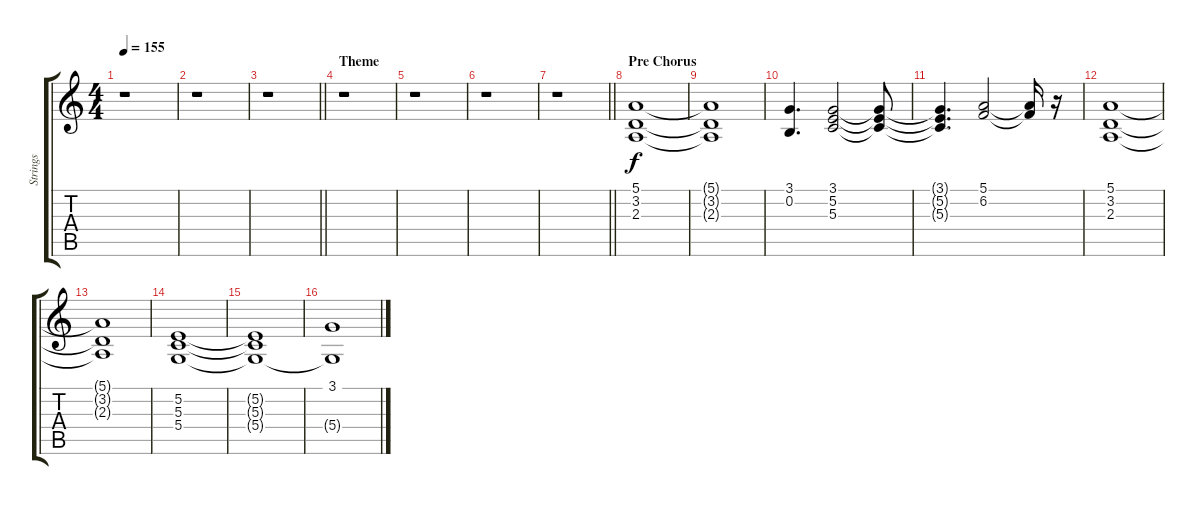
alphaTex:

\track ("Strings" "Strings") {instrument stringensemble1}
\staff {score tabs}
\tuning (E4 B3 G3 D3 A2 E2) {hide}
\ts (4 4)
\tempo 155
\clef g2
\ks c
r.1{dy f} |
r.1 |
\barLineRight lightlight
r.1 |
\section ("" "Theme")
r.1 |
r.1 |
r.1 |
\barLineRight lightlight
r.1 |
\section ("" "Pre Chorus")
(5.1 3.2 2.3).1 |
(5.1{t} 3.2{t} 2.3{t}).1 |
(3.1 0.2).4{d} (3.1 5.2 5.3).2 (3.1{t} 5.2{t} 5.3{t}).8 |
(3.1{t} 5.2{t} 5.3{t}).4{d} (5.1 6.2).2 (5.1{t} 6.2{t}).16 r.16 |
(5.1 3.2 2.3).1 |
(5.1{t} 3.2{t} 2.3{t}).1 |
(5.2 5.3 5.4).1 |
(5.2{t} 5.3{t} 5.4{t}).1 |
(3.1 5.4{t}).1
